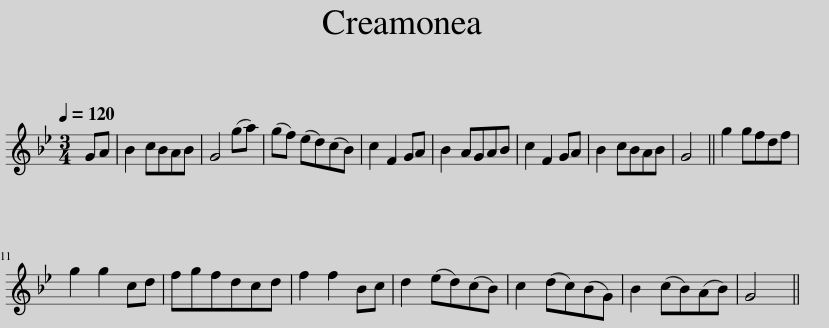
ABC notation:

X:1
L:1/8
Q:1/4=120
M:3/4
I:linebreak $
K:Gmin
V:1 treble
V:1
 GA | B2 cBAB | G4 (ga) | (gf) (ed)(cB) | c2 F2 GA | %5
 B2 AGAB | c2 F2 GA | B2 cBAB | G4 || g2 gfdf |$ %10
 g2 g2 cd | fgfdcd | f2 f2 Bc | d2 (ed)(cB) | c2 (dc)(BG) | %15
 B2 (cB)(AB) | G4 || %17
